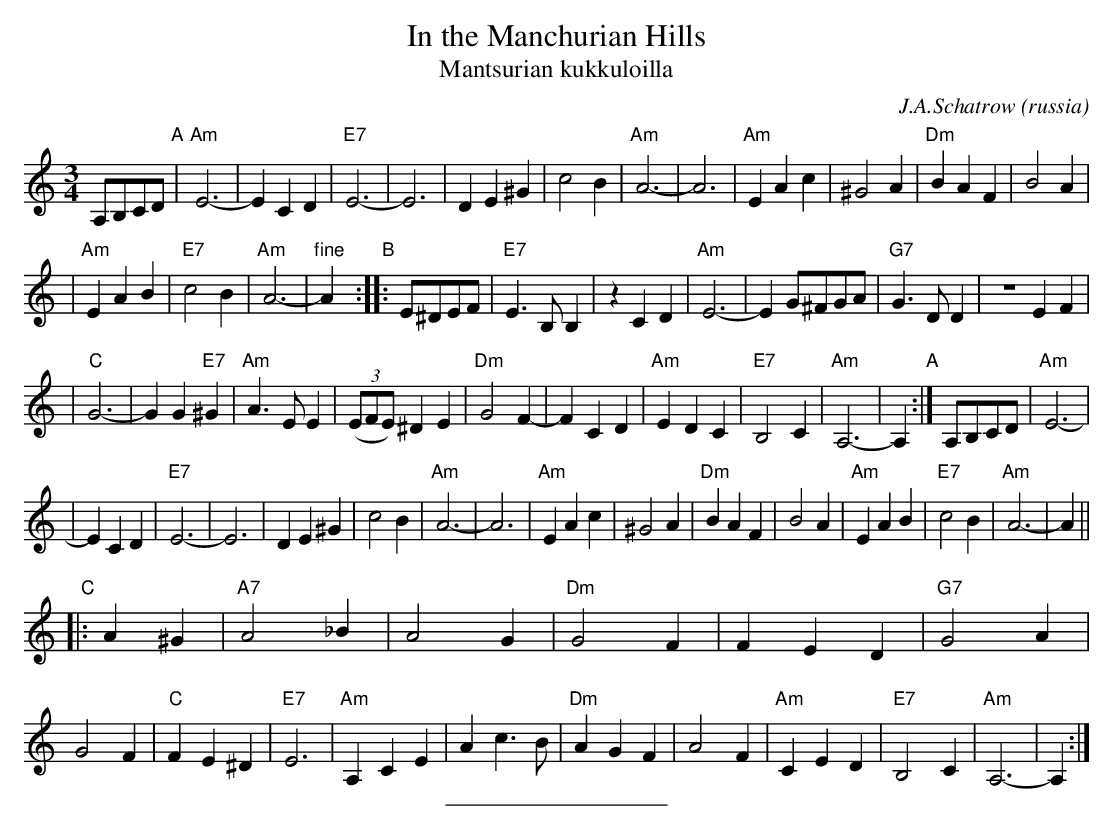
X:1
T: In the Manchurian Hills
T: Mantsurian kukkuloilla
O:russia
C: J.A.Schatrow
M: 3/4
L: 1/4
K: Am
A,/B,/C/D/ \
"A"| "Am"E3- | ECD | "E7"E3- | E3 | DE^G | c2B \
| "Am"A3- | A3 | "Am"EAc | ^G2A | "Dm"BAF | B2A |
| "Am"EAB | "E7"c2B | "Am"A3- | "fine"A \
"B":: E/^D/E/F/ | "E7"E>B,B, | zCD \
| "Am"E3- | E G/^F/G/A/ | "G7"G>DD | ZEF |
| "C"G3- | GG"E7"^G | "Am"A>EE | ((3E/F/E/) ^DE \
| "Dm"G2F- | FCD | "Am"EDC | "E7"B,2C | "Am"A,3- | A, \
"A":| A,/B,/C/D/ | "Am"E3- |
| ECD | "E7"E3- | E3 | DE^G | c2B | "Am"A3- | A3 | "Am"EAc \
| ^G2A | "Dm"BAF | B2A | "Am"EAB | "E7"c2B | "Am"A3- | A ||
"C"|: A^G | "A7"A2_B | A2G | "Dm"G2F | FED | "G7"G2A | G2F \
| "C"FE^D | "E7"E3 | "Am"A,CE | Ac>B | "Dm"AGF \
| A2F | "Am"CED | "E7"B,2C | "Am"A,3- | A, :|
